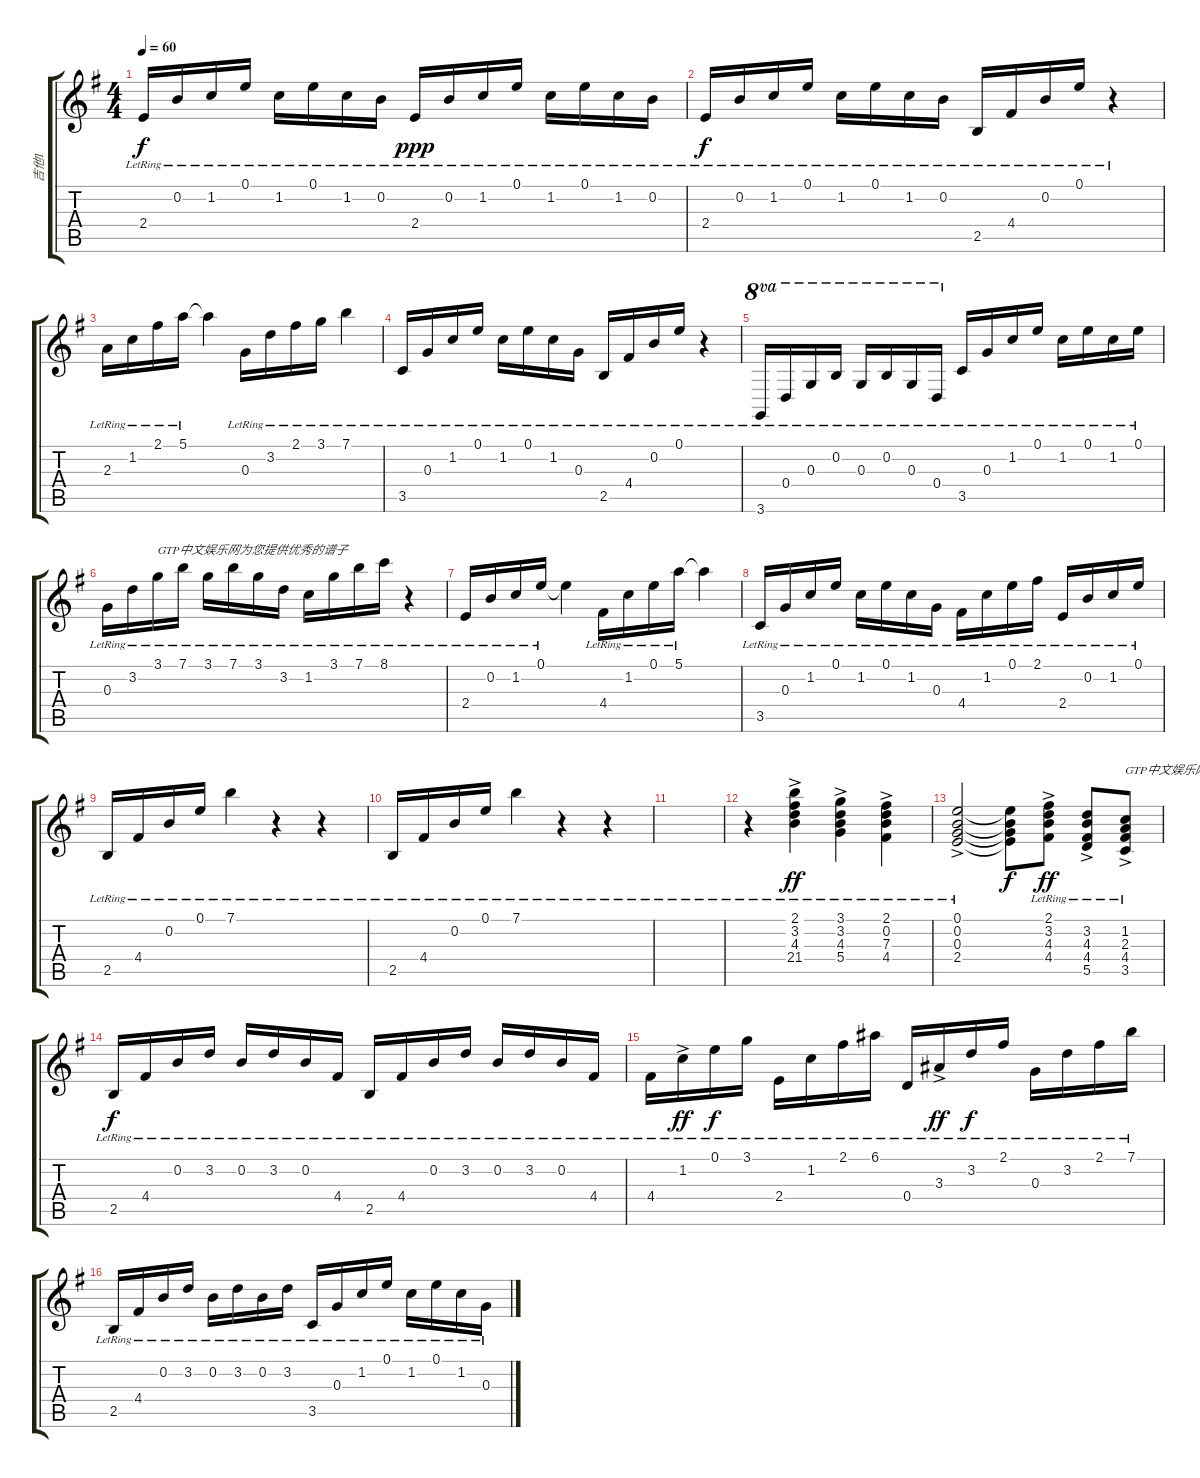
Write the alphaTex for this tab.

\track ("吉他1" "吉他1") {instrument acousticguitarnylon}
\staff {score tabs}
\tuning (E4 B3 G3 D3 A2 E2) {hide}
\ts (4 4)
\tempo 60
\clef g2
\ks g
2.4{lr}.16{dy f} 0.2{lr}.16 1.2{lr}.16 0.1{lr}.16 1.2{lr}.16 0.1{lr}.16 1.2{lr}.16 0.2{lr}.16 2.4{lr}.16{dy ppp} 0.2{lr}.16 1.2{lr}.16 0.1{lr}.16 1.2{lr}.16 0.1{lr}.16 1.2{lr}.16 0.2{lr}.16 |
2.4{lr}.16{dy f} 0.2{lr}.16 1.2{lr}.16 0.1{lr}.16 1.2{lr}.16 0.1{lr}.16 1.2{lr}.16 0.2{lr}.16 2.5{lr}.16 4.4{lr}.16 0.2{lr}.16 0.1{lr}.16 r.4 |
2.3{lr}.16 1.2{lr}.16 2.1{lr}.16 5.1{lr}.16 5.1{t}.4 0.3{lr}.16 3.2{lr}.16 2.1{lr}.16 3.1{lr}.16 7.1{lr}.4 |
3.5{lr}.16 0.3{lr}.16 1.2{lr}.16 0.1{lr}.16 1.2{lr}.16 0.1{lr}.16 1.2{lr}.16 0.3{lr}.16 2.5{lr}.16 4.4{lr}.16 0.2{lr}.16 0.1{lr}.16 r.4 |
3.6{lr}.16{ot 8va} 0.4{lr}.16{ot 8va} 0.3{lr}.16{ot 8va} 0.2{lr}.16{ot 8va} 0.3{lr}.16{ot 8va} 0.2{lr}.16{ot 8va} 0.3{lr}.16{ot 8va} 0.4{lr}.16{ot 8va} 3.5{lr}.16 0.3{lr}.16 1.2{lr}.16 0.1{lr}.16 1.2{lr}.16 0.1{lr}.16 1.2{lr}.16 0.1{lr}.16 |
0.3{lr}.16 3.2{lr}.16 3.1{lr}.16{txt "GTP中文娱乐网为您提供优秀的谱子"} 7.1{lr}.16 3.1{lr}.16 7.1{lr}.16 3.1{lr}.16 3.2{lr}.16 1.2{lr}.16 3.1{lr}.16 7.1{lr}.16 8.1{lr}.16 r.4 |
2.4{lr}.16 0.2{lr}.16 1.2{lr}.16 0.1{lr}.16 0.1{t}.4 4.4{lr}.16 1.2{lr}.16 0.1{lr}.16 5.1{lr}.16 5.1{t}.4 |
3.5{lr}.16 0.3{lr}.16 1.2{lr}.16 0.1{lr}.16 1.2{lr}.16 0.1{lr}.16 1.2{lr}.16 0.3{lr}.16 4.4{lr}.16 1.2{lr}.16 0.1{lr}.16 2.1{lr}.16 2.4{lr}.16 0.2{lr}.16 1.2{lr}.16 0.1{lr}.16 |
2.5{lr}.16 4.4{lr}.16 0.2{lr}.16 0.1{lr}.16 7.1{lr}.4 r.4 r.4 |
2.5{lr}.16 4.4{lr}.16 0.2{lr}.16 0.1{lr}.16 7.1{lr}.4 r.4 r.4 |
|
r.4 (2.1{ac lr} 3.2{ac lr} 4.3{ac lr} 21.4{ac lr}).4{dy ff} (3.1{ac lr} 3.2{ac lr} 4.3{ac lr} 5.4{ac lr}).4 (2.1{ac lr} 0.2{ac lr} 7.3{ac lr} 4.4{ac lr}).4 |
(0.1{ac lr} 0.2{ac lr} 0.3{ac lr} 2.4{ac lr}).2 (0.1{t} 0.2{t} 0.3{t} 2.4{t}).8{dy f} (2.1{ac lr} 3.2{ac lr} 4.3{ac lr} 4.4{ac lr}).8{dy ff} (3.2{ac lr} 4.3{ac lr} 4.4{ac lr} 5.5{ac lr}).8 (1.2{ac lr} 2.3{ac lr} 4.4{ac lr} 3.5{ac lr}).8{txt "GTP中文娱乐网为您提供优秀的谱子"} |
2.5{lr}.16{dy f} 4.4{lr}.16 0.2{lr}.16 3.2{lr}.16 0.2{lr}.16 3.2{lr}.16 0.2{lr}.16 4.4{lr}.16 2.5{lr}.16 4.4{lr}.16 0.2{lr}.16 3.2{lr}.16 0.2{lr}.16 3.2{lr}.16 0.2{lr}.16 4.4{lr}.16 |
4.4{lr}.16 1.2{ac lr}.16{dy ff} 0.1{lr}.16{dy f} 3.1{lr}.16 2.4{lr}.16 1.2{lr}.16 2.1{lr}.16 6.1{lr}.16 0.4{lr}.16 3.3{ac lr}.16{dy ff} 3.2{lr}.16{dy f} 2.1{lr}.16 0.3{lr}.16 3.2{lr}.16 2.1{lr}.16 7.1{lr}.16 |
2.5{lr}.16 4.4{lr}.16 0.2{lr}.16 3.2{lr}.16 0.2{lr}.16 3.2{lr}.16 0.2{lr}.16 3.2{lr}.16 3.5{lr}.16 0.3{lr}.16 1.2{lr}.16 0.1{lr}.16 1.2{lr}.16 0.1{lr}.16 1.2{lr}.16 0.3{lr}.16
